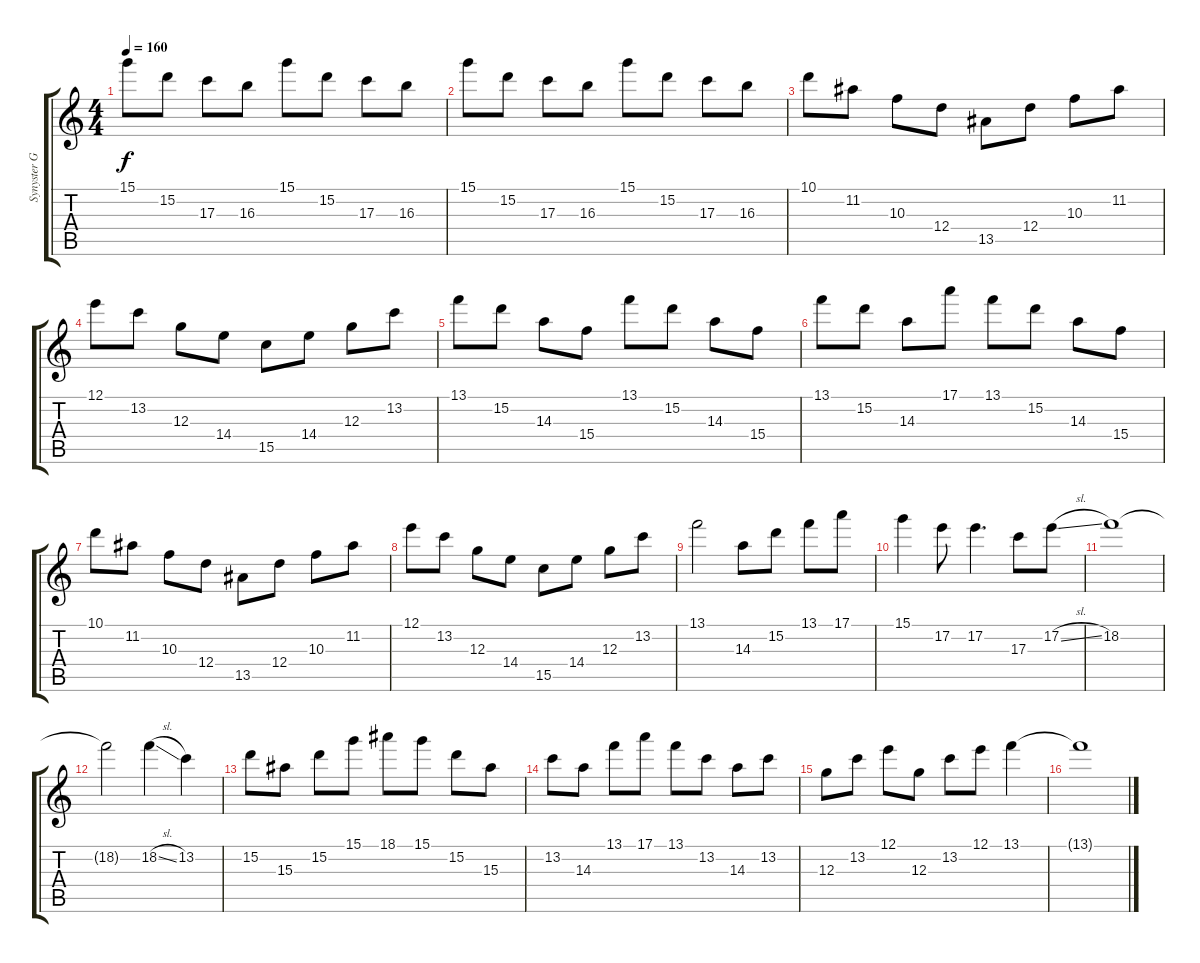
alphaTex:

\track ("Synyster Gates" "Synyster G") {instrument distortionguitar}
\staff {score tabs}
\tuning (E4 B3 G3 D3 A2 D2) {hide}
\ts (4 4)
\tempo 160
\clef g2
\ks c
15.1.8{dy f} 15.2.8 17.3.8 16.3.8 15.1.8 15.2.8 17.3.8 16.3.8 |
15.1.8 15.2.8 17.3.8 16.3.8 15.1.8 15.2.8 17.3.8 16.3.8 |
10.1.8 11.2.8 10.3.8 12.4.8 13.5.8 12.4.8 10.3.8 11.2.8 |
12.1.8 13.2.8 12.3.8 14.4.8 15.5.8 14.4.8 12.3.8 13.2.8 |
13.1.8 15.2.8 14.3.8 15.4.8 13.1.8 15.2.8 14.3.8 15.4.8 |
13.1.8 15.2.8 14.3.8 17.1.8 13.1.8 15.2.8 14.3.8 15.4.8 |
10.1.8 11.2.8 10.3.8 12.4.8 13.5.8 12.4.8 10.3.8 11.2.8 |
12.1.8 13.2.8 12.3.8 14.4.8 15.5.8 14.4.8 12.3.8 13.2.8 |
13.1.2 14.3.8 15.2.8 13.1.8 17.1.8 |
15.1.4 17.2.8 17.2.4{d} 17.3.8 17.2{sl}.8 |
18.2.1 |
18.2{t}.2 18.2{sl}.4 13.2.4 |
15.2.8 15.3.8 15.2.8 15.1.8 18.1.8 15.1.8 15.2.8 15.3.8 |
13.2.8 14.3.8 13.1.8 17.1.8 13.1.8 13.2.8 14.3.8 13.2.8 |
12.3.8 13.2.8 12.1.8 12.3.8 13.2.8 12.1.8 13.1.4 |
13.1{t}.1
